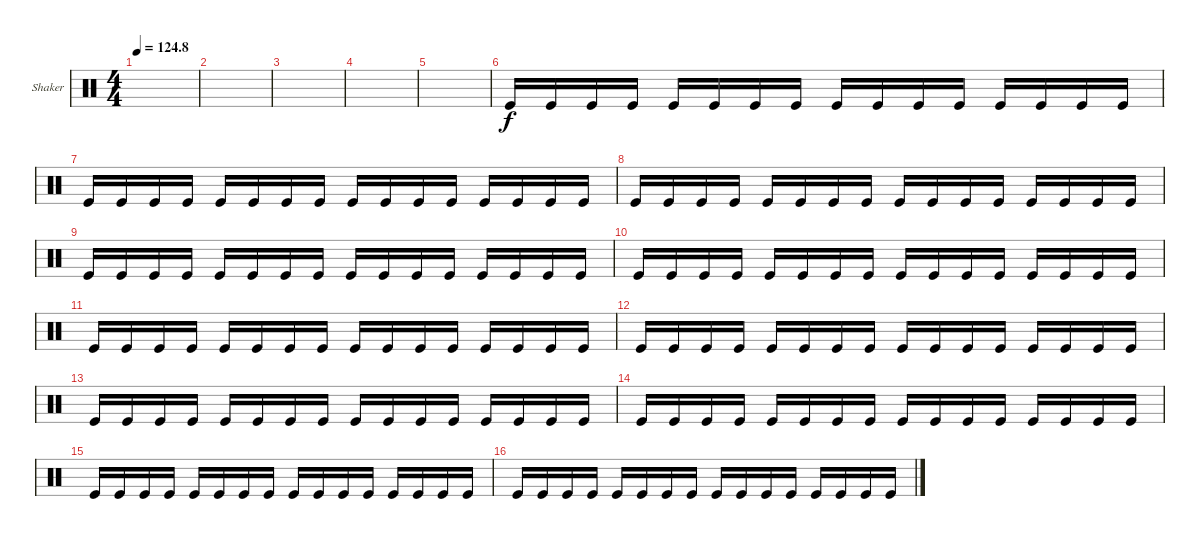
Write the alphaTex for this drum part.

\defaultSystemsLayout 4
\bracketExtendMode groupsimilarinstruments
\firstSystemTrackNameOrientation horizontal
\otherSystemsTrackNameOrientation horizontal
\track ("Steven" "Shaker") {instrument percussion}
\staff {score}
\articulation defaults
\ts (4 4)
\tempo
124.8
\accidentals auto
\clef neutral
\ottava regular
\simile none
\scale
0.333333
\ks c
|
\scale
0.333333 |
\scale
0.333333 |
\scale
0.333333 |
\scale
0.333333 |
\scale
0.333333 "Kick (hit)".16 "Kick (hit)".16 "Kick (hit)".16 "Kick (hit)".16 "Kick (hit)".16 "Kick (hit)".16 "Kick (hit)".16 "Kick (hit)".16 "Kick (hit)".16 "Kick (hit)".16 "Kick (hit)".16 "Kick (hit)".16 "Kick (hit)".16 "Kick (hit)".16 "Kick (hit)".16 "Kick (hit)".16 |
\scale
0.333333 "Kick (hit)".16 "Kick (hit)".16 "Kick (hit)".16 "Kick (hit)".16 "Kick (hit)".16 "Kick (hit)".16 "Kick (hit)".16 "Kick (hit)".16 "Kick (hit)".16 "Kick (hit)".16 "Kick (hit)".16 "Kick (hit)".16 "Kick (hit)".16 "Kick (hit)".16 "Kick (hit)".16 "Kick (hit)".16 |
\scale
0.333333 "Kick (hit)".16 "Kick (hit)".16 "Kick (hit)".16 "Kick (hit)".16 "Kick (hit)".16 "Kick (hit)".16 "Kick (hit)".16 "Kick (hit)".16 "Kick (hit)".16 "Kick (hit)".16 "Kick (hit)".16 "Kick (hit)".16 "Kick (hit)".16 "Kick (hit)".16 "Kick (hit)".16 "Kick (hit)".16 |
\scale
0.333333 "Kick (hit)".16 "Kick (hit)".16 "Kick (hit)".16 "Kick (hit)".16 "Kick (hit)".16 "Kick (hit)".16 "Kick (hit)".16 "Kick (hit)".16 "Kick (hit)".16 "Kick (hit)".16 "Kick (hit)".16 "Kick (hit)".16 "Kick (hit)".16 "Kick (hit)".16 "Kick (hit)".16 "Kick (hit)".16 |
\scale
0.333333 "Kick (hit)".16 "Kick (hit)".16 "Kick (hit)".16 "Kick (hit)".16 "Kick (hit)".16 "Kick (hit)".16 "Kick (hit)".16 "Kick (hit)".16 "Kick (hit)".16 "Kick (hit)".16 "Kick (hit)".16 "Kick (hit)".16 "Kick (hit)".16 "Kick (hit)".16 "Kick (hit)".16 "Kick (hit)".16 |
\scale
0.333333 "Kick (hit)".16 "Kick (hit)".16 "Kick (hit)".16 "Kick (hit)".16 "Kick (hit)".16 "Kick (hit)".16 "Kick (hit)".16 "Kick (hit)".16 "Kick (hit)".16 "Kick (hit)".16 "Kick (hit)".16 "Kick (hit)".16 "Kick (hit)".16 "Kick (hit)".16 "Kick (hit)".16 "Kick (hit)".16 |
\scale
0.333333 "Kick (hit)".16 "Kick (hit)".16 "Kick (hit)".16 "Kick (hit)".16 "Kick (hit)".16 "Kick (hit)".16 "Kick (hit)".16 "Kick (hit)".16 "Kick (hit)".16 "Kick (hit)".16 "Kick (hit)".16 "Kick (hit)".16 "Kick (hit)".16 "Kick (hit)".16 "Kick (hit)".16 "Kick (hit)".16 |
\scale
0.333333 "Kick (hit)".16 "Kick (hit)".16 "Kick (hit)".16 "Kick (hit)".16 "Kick (hit)".16 "Kick (hit)".16 "Kick (hit)".16 "Kick (hit)".16 "Kick (hit)".16 "Kick (hit)".16 "Kick (hit)".16 "Kick (hit)".16 "Kick (hit)".16 "Kick (hit)".16 "Kick (hit)".16 "Kick (hit)".16 |
\scale
0.333333 "Kick (hit)".16 "Kick (hit)".16 "Kick (hit)".16 "Kick (hit)".16 "Kick (hit)".16 "Kick (hit)".16 "Kick (hit)".16 "Kick (hit)".16 "Kick (hit)".16 "Kick (hit)".16 "Kick (hit)".16 "Kick (hit)".16 "Kick (hit)".16 "Kick (hit)".16 "Kick (hit)".16 "Kick (hit)".16 |
\scale
0.333333 "Kick (hit)".16 "Kick (hit)".16 "Kick (hit)".16 "Kick (hit)".16 "Kick (hit)".16 "Kick (hit)".16 "Kick (hit)".16 "Kick (hit)".16 "Kick (hit)".16 "Kick (hit)".16 "Kick (hit)".16 "Kick (hit)".16 "Kick (hit)".16 "Kick (hit)".16 "Kick (hit)".16 "Kick (hit)".16 |
\scale
0.333333 "Kick (hit)".16 "Kick (hit)".16 "Kick (hit)".16 "Kick (hit)".16 "Kick (hit)".16 "Kick (hit)".16 "Kick (hit)".16 "Kick (hit)".16 "Kick (hit)".16 "Kick (hit)".16 "Kick (hit)".16 "Kick (hit)".16 "Kick (hit)".16 "Kick (hit)".16 "Kick (hit)".16 "Kick (hit)".16
